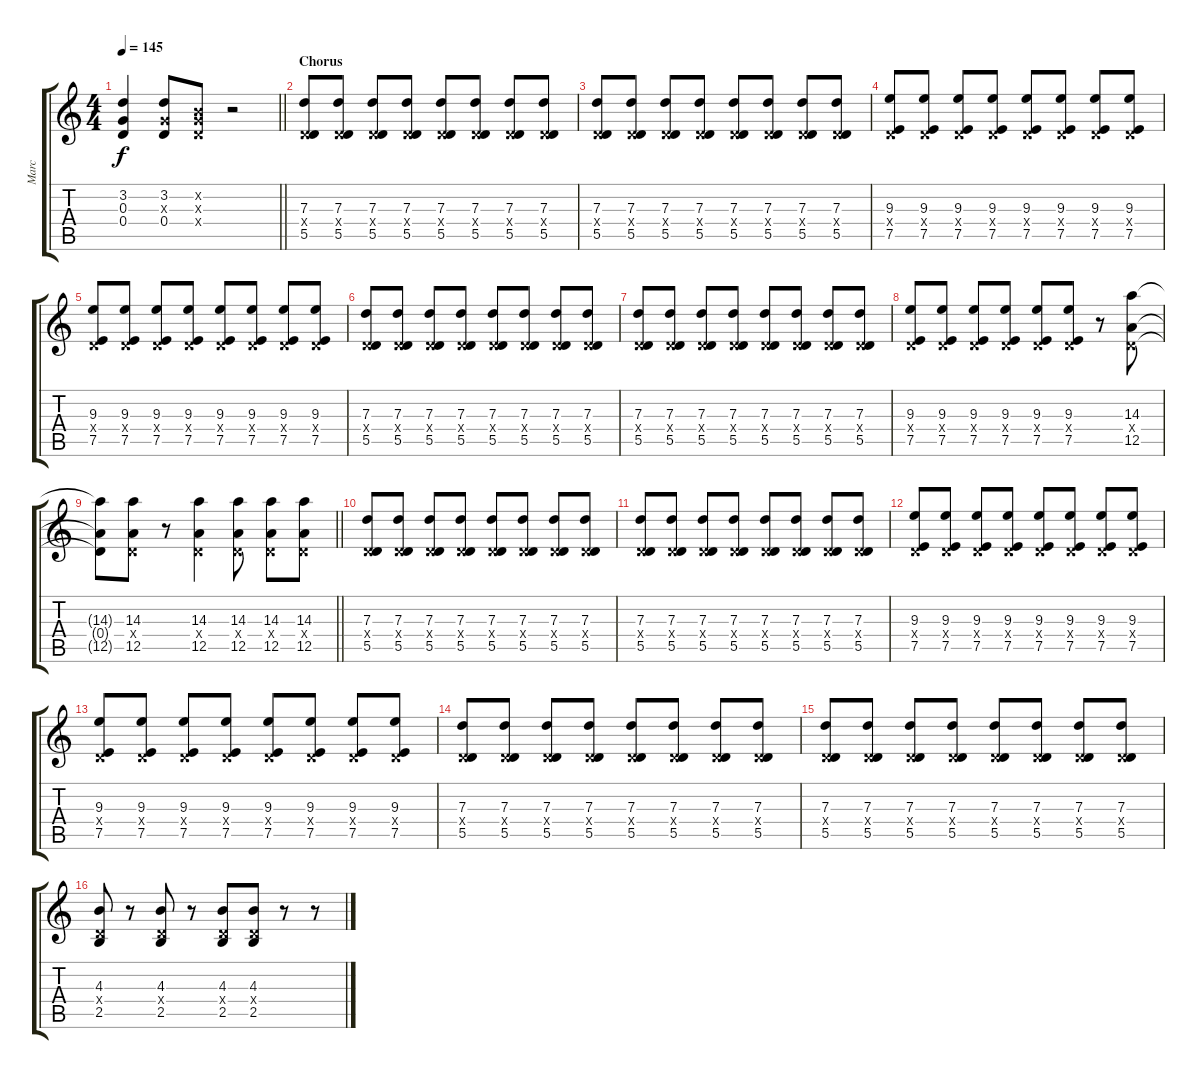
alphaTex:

\track ("Marc" "Marc") {instrument distortionguitar}
\staff {score tabs}
\tuning (E4 B3 G3 D3 A2 D2) {hide}
\ts (4 4)
\tempo 145
\clef g2
\barLineRight lightlight
\ks c
(3.2{t} 0.3{t} 0.4{t}).4{dy f} (3.2 0.3{x} 0.4).8 (0.2{x} 0.3{x} 0.4{x}).8 r.2 |
\section ("" "Chorus")
(7.3 0.4{x} 5.5).8{volume 11} (7.3 0.4{x} 5.5).8 (7.3 0.4{x} 5.5).8 (7.3 0.4{x} 5.5).8 (7.3 0.4{x} 5.5).8 (7.3 0.4{x} 5.5).8 (7.3 0.4{x} 5.5).8 (7.3 0.4{x} 5.5).8 |
(7.3 0.4{x} 5.5).8 (7.3 0.4{x} 5.5).8 (7.3 0.4{x} 5.5).8 (7.3 0.4{x} 5.5).8 (7.3 0.4{x} 5.5).8 (7.3 0.4{x} 5.5).8 (7.3 0.4{x} 5.5).8 (7.3 0.4{x} 5.5).8 |
(9.3 0.4{x} 7.5).8 (9.3 0.4{x} 7.5).8 (9.3 0.4{x} 7.5).8 (9.3 0.4{x} 7.5).8 (9.3 0.4{x} 7.5).8 (9.3 0.4{x} 7.5).8 (9.3 0.4{x} 7.5).8 (9.3 0.4{x} 7.5).8 |
(9.3 0.4{x} 7.5).8 (9.3 0.4{x} 7.5).8 (9.3 0.4{x} 7.5).8 (9.3 0.4{x} 7.5).8 (9.3 0.4{x} 7.5).8 (9.3 0.4{x} 7.5).8 (9.3 0.4{x} 7.5).8 (9.3 0.4{x} 7.5).8 |
(7.3 0.4{x} 5.5).8 (7.3 0.4{x} 5.5).8 (7.3 0.4{x} 5.5).8 (7.3 0.4{x} 5.5).8 (7.3 0.4{x} 5.5).8 (7.3 0.4{x} 5.5).8 (7.3 0.4{x} 5.5).8 (7.3 0.4{x} 5.5).8 |
(7.3 0.4{x} 5.5).8 (7.3 0.4{x} 5.5).8 (7.3 0.4{x} 5.5).8 (7.3 0.4{x} 5.5).8 (7.3 0.4{x} 5.5).8 (7.3 0.4{x} 5.5).8 (7.3 0.4{x} 5.5).8 (7.3 0.4{x} 5.5).8 |
(9.3 0.4{x} 7.5).8 (9.3 0.4{x} 7.5).8 (9.3 0.4{x} 7.5).8 (9.3 0.4{x} 7.5).8 (9.3 0.4{x} 7.5).8 (9.3 0.4{x} 7.5).8 r.8 (14.3 0.4{x} 12.5).8 |
\barLineRight lightlight
(14.3{t} 0.4{t} 12.5{t}).8 (14.3 0.4{x} 12.5).8 r.8 (14.3 0.4{x} 12.5).4 (14.3 0.4{x} 12.5).8 (14.3 0.4{x} 12.5).8 (14.3 0.4{x} 12.5).8 |
(7.3 0.4{x} 5.5).8{volume 11} (7.3 0.4{x} 5.5).8 (7.3 0.4{x} 5.5).8 (7.3 0.4{x} 5.5).8 (7.3 0.4{x} 5.5).8 (7.3 0.4{x} 5.5).8 (7.3 0.4{x} 5.5).8 (7.3 0.4{x} 5.5).8 |
(7.3 0.4{x} 5.5).8 (7.3 0.4{x} 5.5).8 (7.3 0.4{x} 5.5).8 (7.3 0.4{x} 5.5).8 (7.3 0.4{x} 5.5).8 (7.3 0.4{x} 5.5).8 (7.3 0.4{x} 5.5).8 (7.3 0.4{x} 5.5).8 |
(9.3 0.4{x} 7.5).8 (9.3 0.4{x} 7.5).8 (9.3 0.4{x} 7.5).8 (9.3 0.4{x} 7.5).8 (9.3 0.4{x} 7.5).8 (9.3 0.4{x} 7.5).8 (9.3 0.4{x} 7.5).8 (9.3 0.4{x} 7.5).8 |
(9.3 0.4{x} 7.5).8 (9.3 0.4{x} 7.5).8 (9.3 0.4{x} 7.5).8 (9.3 0.4{x} 7.5).8 (9.3 0.4{x} 7.5).8 (9.3 0.4{x} 7.5).8 (9.3 0.4{x} 7.5).8 (9.3 0.4{x} 7.5).8 |
(7.3 0.4{x} 5.5).8 (7.3 0.4{x} 5.5).8 (7.3 0.4{x} 5.5).8 (7.3 0.4{x} 5.5).8 (7.3 0.4{x} 5.5).8 (7.3 0.4{x} 5.5).8 (7.3 0.4{x} 5.5).8 (7.3 0.4{x} 5.5).8 |
(7.3 0.4{x} 5.5).8 (7.3 0.4{x} 5.5).8 (7.3 0.4{x} 5.5).8 (7.3 0.4{x} 5.5).8 (7.3 0.4{x} 5.5).8 (7.3 0.4{x} 5.5).8 (7.3 0.4{x} 5.5).8 (7.3 0.4{x} 5.5).8 |
(4.3 0.4{x} 2.5).8 r.8 (4.3 0.4{x} 2.5).8 r.8 (4.3 0.4{x} 2.5).8 (4.3 0.4{x} 2.5).8 r.8 r.8
